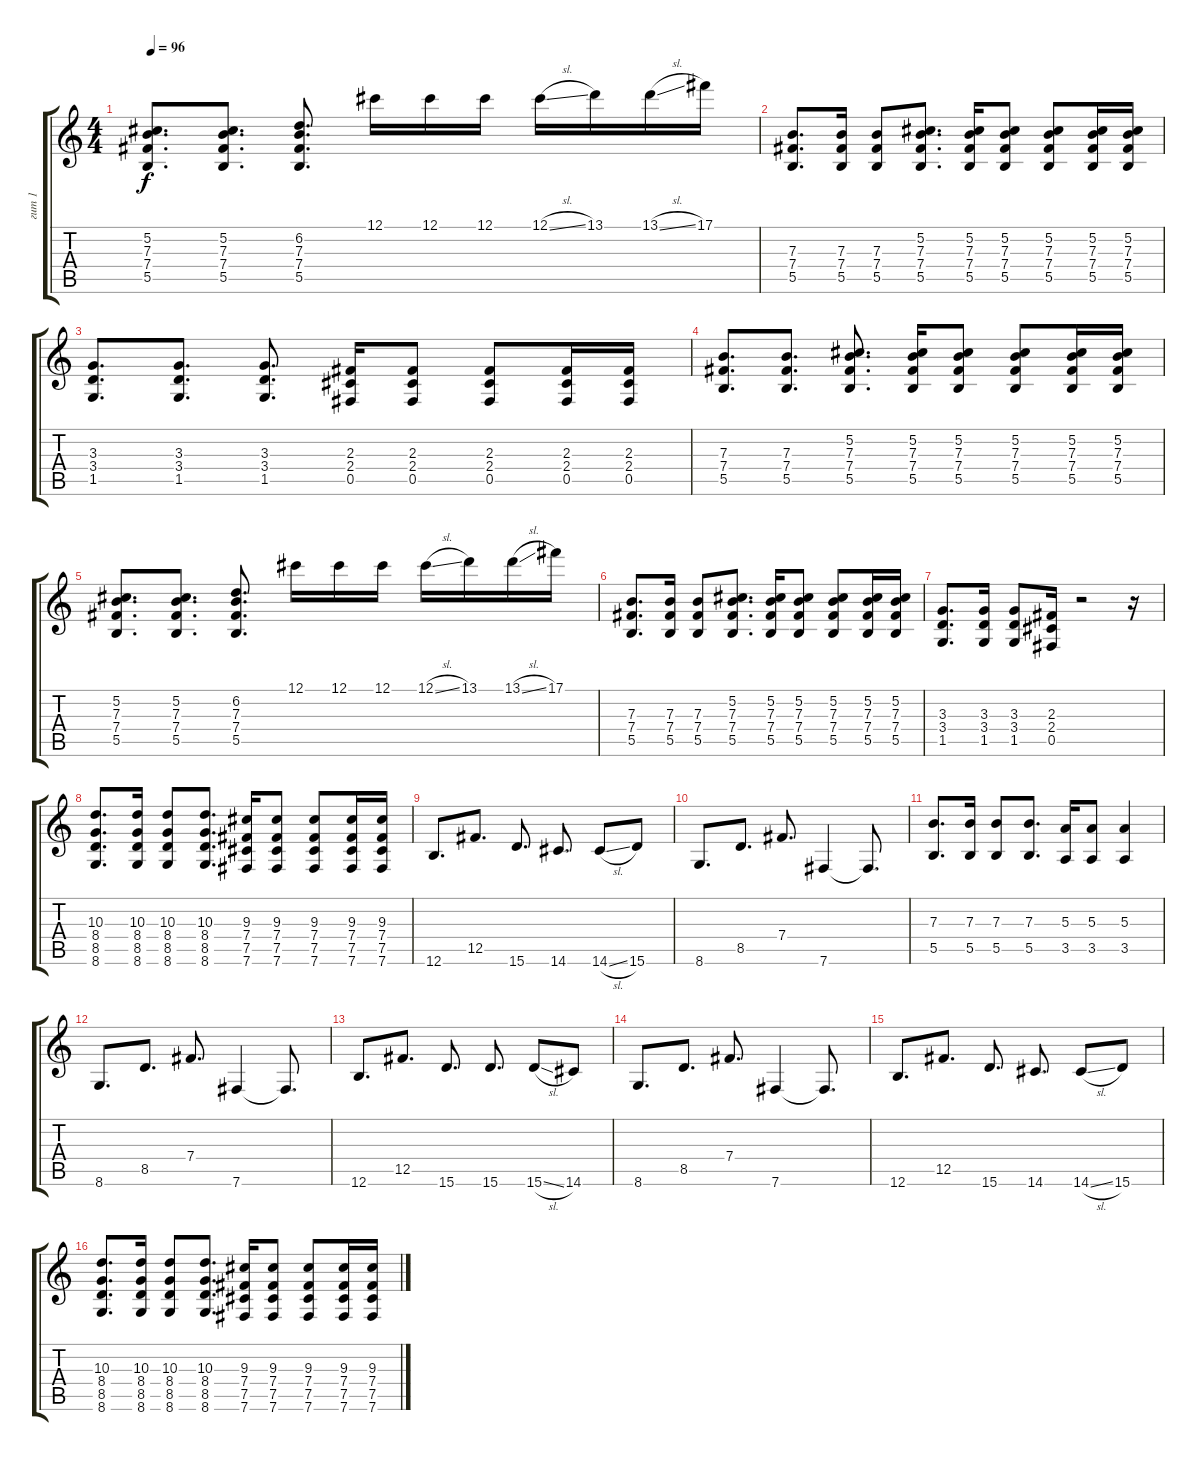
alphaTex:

\track ("гит 1" "гит 1") {instrument overdrivenguitar}
\staff {score tabs}
\tuning (Db4 Ab3 E3 B2 Gb2 B1) {hide}
\ts (4 4)
\tempo 96
\clef g2
\ks c
(5.2 7.3 7.4 5.5).8{d dy f} (5.2 7.3 7.4 5.5).8{d} (6.2 7.3 7.4 5.5).8{d} 12.1.16 12.1.16 12.1.16 12.1{sl}.16 13.1.16 13.1{sl}.16 17.1.16 |
(7.3 7.4 5.5).8{d} (7.3 7.4 5.5).16 (7.3 7.4 5.5).8 (5.2 7.3 7.4 5.5).8{d} (5.2 7.3 7.4 5.5).16 (5.2 7.3 7.4 5.5).8 (5.2 7.3 7.4 5.5).8 (5.2 7.3 7.4 5.5).16 (5.2 7.3 7.4 5.5).16 |
(3.3 3.4 1.5).8{d} (3.3 3.4 1.5).8{d} (3.3 3.4 1.5).8{d} (2.3 2.4 0.5).16 (2.3 2.4 0.5).8 (2.3 2.4 0.5).8 (2.3 2.4 0.5).16 (2.3 2.4 0.5).16 |
(7.3 7.4 5.5).8{d} (7.3 7.4 5.5).8{d} (5.2 7.3 7.4 5.5).8{d} (5.2 7.3 7.4 5.5).16 (5.2 7.3 7.4 5.5).8 (5.2 7.3 7.4 5.5).8 (5.2 7.3 7.4 5.5).16 (5.2 7.3 7.4 5.5).16 |
(5.2 7.3 7.4 5.5).8{d} (5.2 7.3 7.4 5.5).8{d} (6.2 7.3 7.4 5.5).8{d} 12.1.16 12.1.16 12.1.16 12.1{sl}.16 13.1.16 13.1{sl}.16 17.1.16 |
(7.3 7.4 5.5).8{d} (7.3 7.4 5.5).16 (7.3 7.4 5.5).8 (5.2 7.3 7.4 5.5).8{d} (5.2 7.3 7.4 5.5).16 (5.2 7.3 7.4 5.5).8 (5.2 7.3 7.4 5.5).8 (5.2 7.3 7.4 5.5).16 (5.2 7.3 7.4 5.5).16 |
(3.3 3.4 1.5).8{d} (3.3 3.4 1.5).16 (3.3 3.4 1.5).8 (2.3 2.4 0.5).16 r.2 r.16 |
(10.3 8.4 8.5 8.6).8{d instrument distortionguitar} (10.3 8.4 8.5 8.6).16 (10.3 8.4 8.5 8.6).8 (10.3 8.4 8.5 8.6).8{d} (9.3 7.4 7.5 7.6).16 (9.3 7.4 7.5 7.6).8 (9.3 7.4 7.5 7.6).8 (9.3 7.4 7.5 7.6).16 (9.3 7.4 7.5 7.6).16 |
12.6.8{d} 12.5.8{d} 15.6.8{d} 14.6.8{d} 14.6{sl}.8 15.6.8 |
8.6.8{d} 8.5.8{d} 7.4.8{d} 7.6.4 7.6{t}.8{d} |
(7.3 5.5).8{d} (7.3 5.5).16 (7.3 5.5).8 (7.3 5.5).8{d} (5.3 3.5).16 (5.3 3.5).8 (5.3 3.5).4 |
8.6.8{d} 8.5.8{d} 7.4.8{d} 7.6.4 7.6{t}.8{d} |
12.6.8{d} 12.5.8{d} 15.6.8{d} 15.6.8{d} 15.6{sl}.8 14.6.8 |
8.6.8{d} 8.5.8{d} 7.4.8{d} 7.6.4 7.6{t}.8{d} |
12.6.8{d} 12.5.8{d} 15.6.8{d} 14.6.8{d} 14.6{sl}.8 15.6.8 |
(10.3 8.4 8.5 8.6).8{d} (10.3 8.4 8.5 8.6).16 (10.3 8.4 8.5 8.6).8 (10.3 8.4 8.5 8.6).8{d} (9.3 7.4 7.5 7.6).16 (9.3 7.4 7.5 7.6).8 (9.3 7.4 7.5 7.6).8 (9.3 7.4 7.5 7.6).16 (9.3 7.4 7.5 7.6).16
